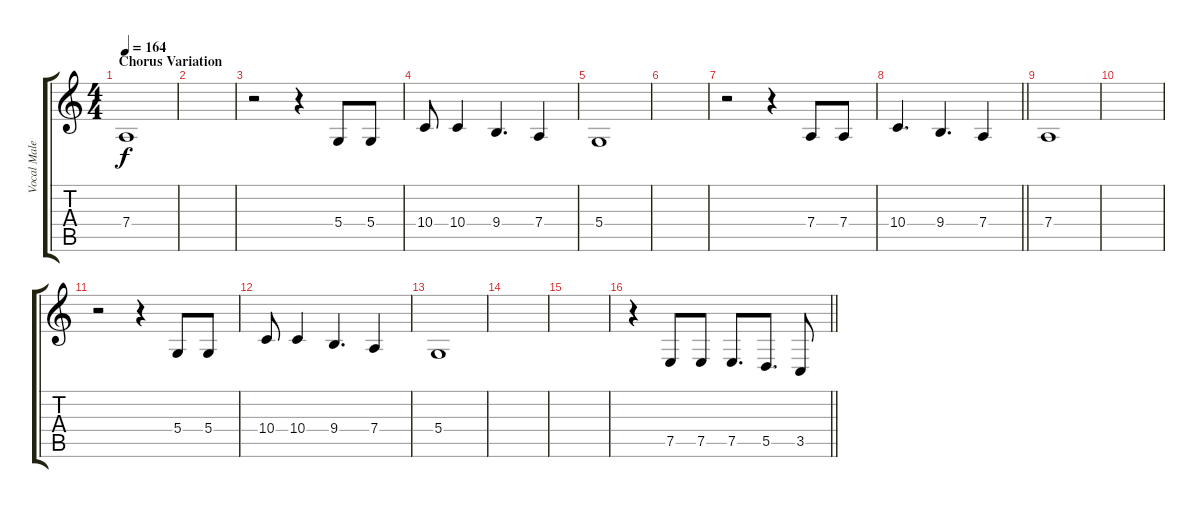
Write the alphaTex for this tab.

\track ("Vocal Male" "Vocal Male") {instrument lead2sawtooth}
\staff {score tabs}
\tuning (E4 B3 G3 D3 A2 E2) {hide}
\ts (4 4)
\section ("" "Chorus Variation")
\tempo 164
\clef g2
\ks c
7.4.1{dy f} |
|
r.2 r.4 5.4.8 5.4.8 |
10.4.8 10.4.4 9.4.4{d} 7.4.4 |
5.4.1 |
|
r.2 r.4 7.4.8 7.4.8 |
\barLineRight lightlight
10.4.4{d} 9.4.4{d} 7.4.4 |
7.4.1 |
|
r.2 r.4 5.4.8 5.4.8 |
10.4.8 10.4.4 9.4.4{d} 7.4.4 |
5.4.1 |
|
|
\barLineRight lightlight
r.4 7.5.8 7.5.8 7.5.8{d} 5.5.8{d} 3.5.8
